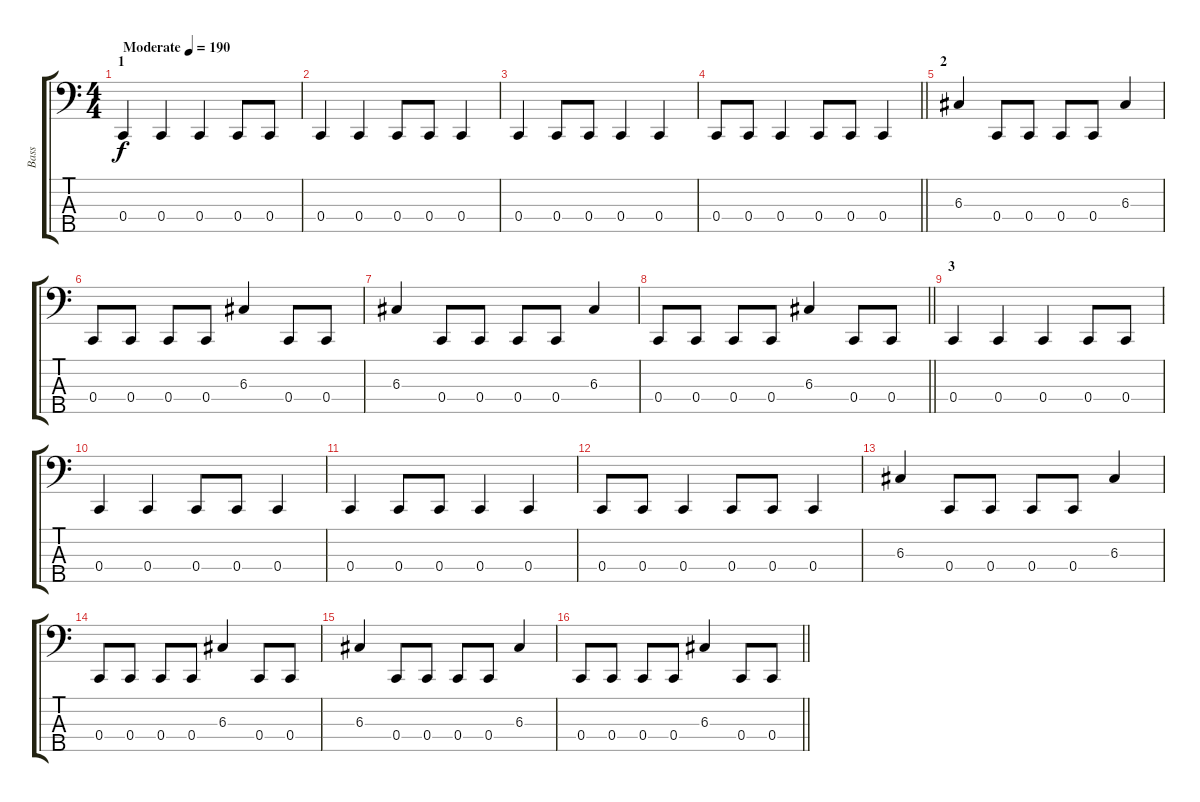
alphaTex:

\track ("Bass" "Bass") {instrument electricbasspick}
\staff {score tabs}
\tuning (F2 C2 G1 C1 A0) {hide}
\ts (4 4)
\section ("" "1")
\tempo (190 "Moderate")
\clef f4
\ks c
0.4.4{dy f instrument electricbasspick} 0.4.4 0.4.4 0.4.8 0.4.8 |
0.4.4 0.4.4 0.4.8 0.4.8 0.4.4 |
0.4.4 0.4.8 0.4.8 0.4.4 0.4.4 |
\barLineRight lightlight
0.4.8 0.4.8 0.4.4 0.4.8 0.4.8 0.4.4 |
\section ("" "2")
6.3.4 0.4.8 0.4.8 0.4.8 0.4.8 6.3.4 |
0.4.8 0.4.8 0.4.8 0.4.8 6.3.4 0.4.8 0.4.8 |
6.3.4 0.4.8 0.4.8 0.4.8 0.4.8 6.3.4 |
\barLineRight lightlight
0.4.8 0.4.8 0.4.8 0.4.8 6.3.4 0.4.8 0.4.8 |
\section ("" "3")
0.4.4 0.4.4 0.4.4 0.4.8 0.4.8 |
0.4.4 0.4.4 0.4.8 0.4.8 0.4.4 |
0.4.4 0.4.8 0.4.8 0.4.4 0.4.4 |
0.4.8 0.4.8 0.4.4 0.4.8 0.4.8 0.4.4 |
6.3.4 0.4.8 0.4.8 0.4.8 0.4.8 6.3.4 |
0.4.8 0.4.8 0.4.8 0.4.8 6.3.4 0.4.8 0.4.8 |
6.3.4 0.4.8 0.4.8 0.4.8 0.4.8 6.3.4 |
\barLineRight lightlight
0.4.8 0.4.8 0.4.8 0.4.8 6.3.4 0.4.8 0.4.8
